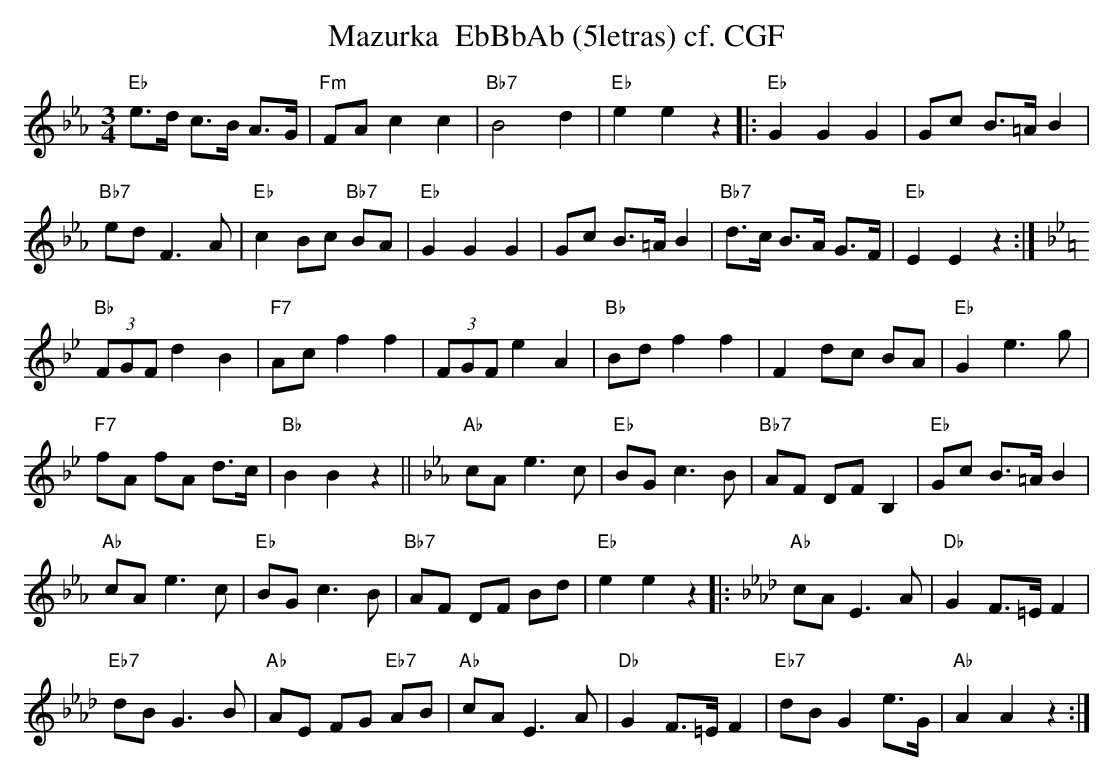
X:1
T:Mazurka  EbBbAb (5letras) cf. CGF
M:3/4
L:1/8
K:Ebmaj%%MIDI gchordon
"Eb"e>d c>B A>G | "Fm"FAc2c2 | "Bb7"B4d2 | "Eb"e2e2z2 |: "Eb"G2G2G2 | Gc B>=AB2 |
"Bb7"edF3A | "Eb"c2Bc "Bb7"BA | "Eb"G2G2G2 | Gc B>=AB2 | "Bb7"d>c B>A G>F | "Eb"E2E2z2 :| [K:Bbmaj]
"Bb"(3FGF d2B2 | "F7"Acf2f2 | (3FGF e2A2 | "Bb"Bdf2f2 | F2dc BA | "Eb"G2e3g |
"F7"fA fA d>c | "Bb"B2B2z2 || [K:Ebmaj] "Ab"cAe3c | "Eb"BGc3B | "Bb7"AF DFB,2 | "Eb"Gc B>=AB2 |
"Ab"cA e3c | "Eb"BGc3B | "Bb7"AF DF Bd | "Eb"e2e2z2 |: [K:Abmaj] "Ab"cAE3A | "Db"G2F>=EF2 |
"Eb7"dBG3B | "Ab"AE FG "Eb7"AB | "Ab"cAE3A | "Db"G2F>=EF2 | "Eb7"dBG2e>G | "Ab"A2A2z2 :|
